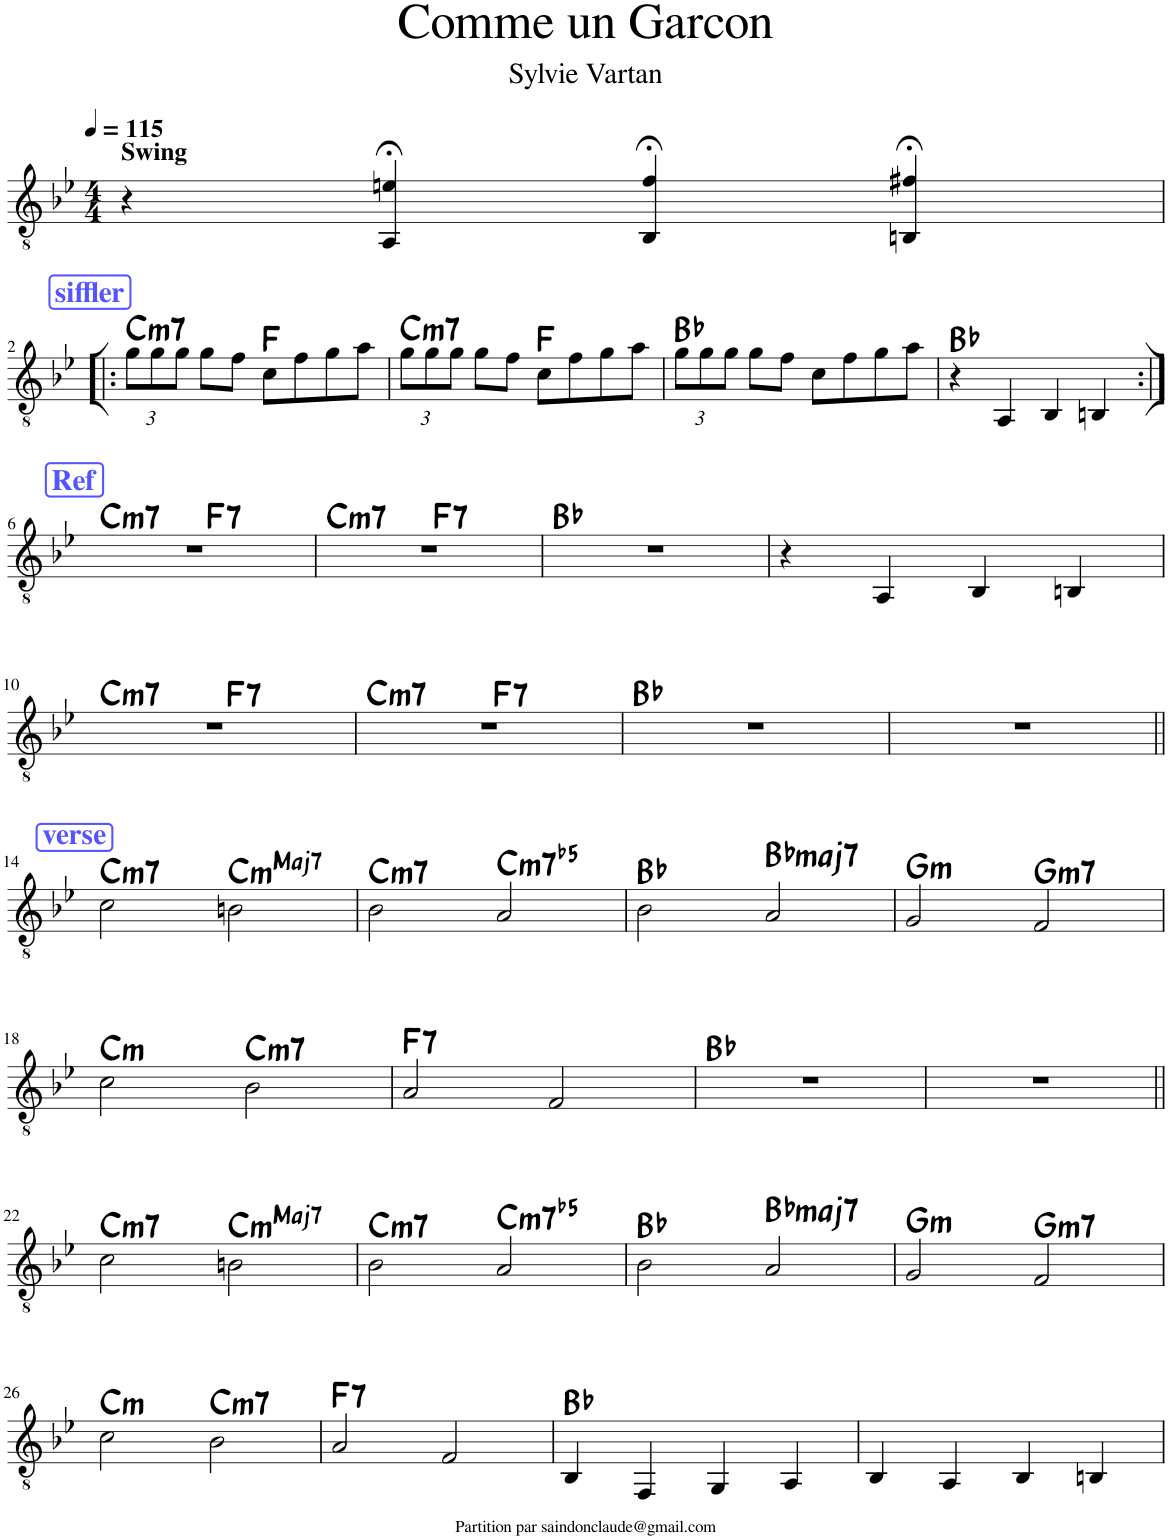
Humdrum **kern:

**kern	**harte
*part1	*part1
*staff1	*
*I"Classical Guitar	*
*I'Guit.	*
*clefGv2	*
*k[b-e-]	*
*M4/4	*
*MM115	*
=1	=1
!LO:TX:a:B:t=Swing	!
4r	.
4AA/;< 4en/;<	.
4BB-/;< 4f/;<	.
4BBn/;< 4f#X/;<	.
!!LO:LB:g=z
!!LO:REH:place=s1:a:B:cj:color=#5555FF:fs=14:t=siffler
=2!|:	=2!|:
*Xbrackettup	*
!	!LO:H:kt=m7
12g\L	C:min7
12g\	.
12g\J	.
8g\L	.
8f\J	.
8c\L	F:maj
8f\	.
8g\	.
8a\J	.
=3	=3
!	!LO:H:kt=m7
12g\L	C:min7
12g\	.
12g\J	.
8g\L	.
8f\J	.
8c\L	F:maj
8f\	.
8g\	.
8a\J	.
=4	=4
12g\L	Bb:maj
12g\	.
12g\J	.
8g\L	.
8f\J	.
8c\L	.
8f\	.
8g\	.
8a\J	.
=5	=5
4r	Bb:maj
4AA/	.
4BB-/	.
4BBn/	.
!!LO:LB:g=z
!!LO:REH:place=s1:a:B:cj:color=#5555FF:fs=14:t=Ref
=6:|!	=6:|!
!	!LO:H:kt=m7
*^	*
1r	2ryy	C:min7
!	!	!LO:H:kt=7
.	2ryy	F:7
=7	=7	=7
!	!	!LO:H:kt=m7
1r	2ryy	C:min7
!	!	!LO:H:kt=7
.	2ryy	F:7
*v	*v	*
=8	=8
1r	Bb:maj
=9	=9
4r	.
4AA/	.
4BB-/	.
4BBn/	.
!!LO:LB:g=z
=10	=10
!	!LO:H:kt=m7
*^	*
1r	2ryy	C:min7
!	!	!LO:H:kt=7
.	2ryy	F:7
=11	=11	=11
!	!	!LO:H:kt=m7
1r	2ryy	C:min7
!	!	!LO:H:kt=7
.	2ryy	F:7
*v	*v	*
=12	=12
1r	Bb:maj
=13	=13
1r	.
!!LO:LB:g=z
!!LO:REH:place=s1:a:B:cj:color=#5555FF:fs=14:t=verse
=14||	=14||
!	!LO:H:kt=m7
2c\	C:min7
!	!LO:H:kt=mMaj7
2Bn\	C:minmaj7
=15	=15
!	!LO:H:kt=m7
2B-\	C:min7
!	!LO:H:kt=m7b5
2A/	C:hdim7
=16	=16
2B-\	Bb:maj
!	!LO:H:kt=maj7
2A/	Bb:maj7
=17	=17
!	!LO:H:kt=m
2G/	G:min
!	!LO:H:kt=m7
2F/	G:min7
!!LO:LB:g=z
=18	=18
!	!LO:H:kt=m
2c\	C:min
!	!LO:H:kt=m7
2B-\	C:min7
=19	=19
!	!LO:H:kt=7
2A/	F:7
2F/	.
=20	=20
1r	Bb:maj
=21	=21
1r	.
!!LO:LB:g=z
=22||	=22||
!	!LO:H:kt=m7
2c\	C:min7
!	!LO:H:kt=mMaj7
2Bn\	C:minmaj7
=23	=23
!	!LO:H:kt=m7
2B-\	C:min7
!	!LO:H:kt=m7b5
2A/	C:hdim7
=24	=24
2B-\	Bb:maj
!	!LO:H:kt=maj7
2A/	Bb:maj7
=25	=25
!	!LO:H:kt=m
2G/	G:min
!	!LO:H:kt=m7
2F/	G:min7
!!LO:LB:g=z
=26	=26
!	!LO:H:kt=m
2c\	C:min
!	!LO:H:kt=m7
2B-\	C:min7
=27	=27
!	!LO:H:kt=7
2A/	F:7
2F/	.
=28	=28
4BB-/	Bb:maj
4FF/	.
4GG/	.
4AA/	.
=29	=29
4BB-/	.
4AA/	.
4BB-/	.
4BBn/	.
=	=
*-	*-
